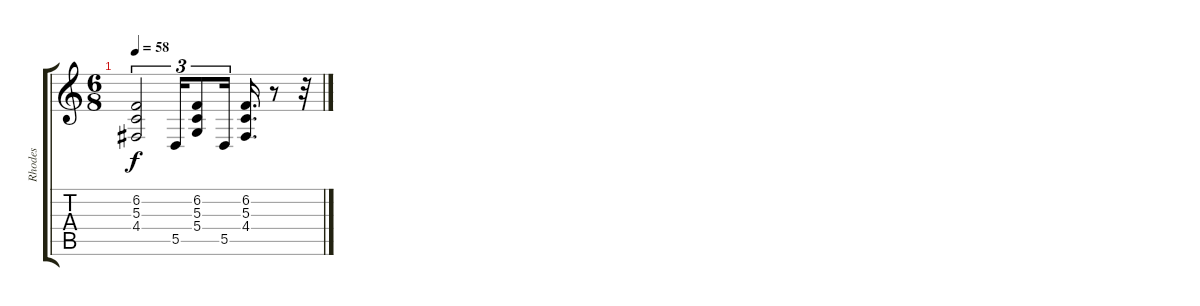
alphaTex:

\track ("Rhodes" "Rhodes") {instrument electricpiano1}
\staff {score tabs}
\tuning (E4 B3 G3 D3 A2 E2) {hide}
\ts (6 8)
\tempo 58
\clef g2
\ks c
(6.2 5.3 4.4).2{tu (3 2) dy f} 5.5.16{tu (3 2)} (6.2 5.3 5.4).8{tu (3 2)} 5.5.16{tu (3 2)} (6.2 5.3 4.4).16{d} r.8 r.32
